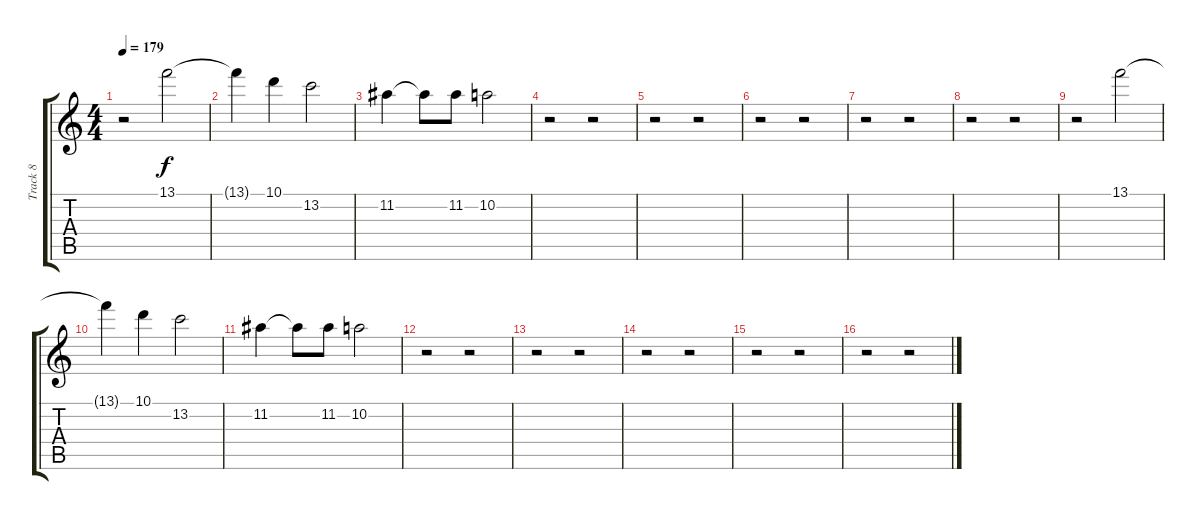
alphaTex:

\track ("Track 8" "Track 8") {instrument overdrivenguitar}
\staff {score tabs}
\tuning (E4 B3 G3 D3 A2 E2) {hide}
\ts (4 4)
\tempo 179
\clef g2
\ks c
r.2{dy f} 13.1.2 |
13.1{t}.4 10.1.4 13.2.2 |
11.2.4 11.2{t}.8 11.2.8 10.2.2 |
r.2 r.2 |
r.2 r.2 |
r.2 r.2 |
r.2 r.2 |
r.2 r.2 |
r.2 13.1.2 |
13.1{t}.4 10.1.4 13.2.2 |
11.2.4 11.2{t}.8 11.2.8 10.2.2 |
r.2 r.2 |
r.2 r.2 |
r.2 r.2 |
r.2 r.2 |
r.2 r.2
